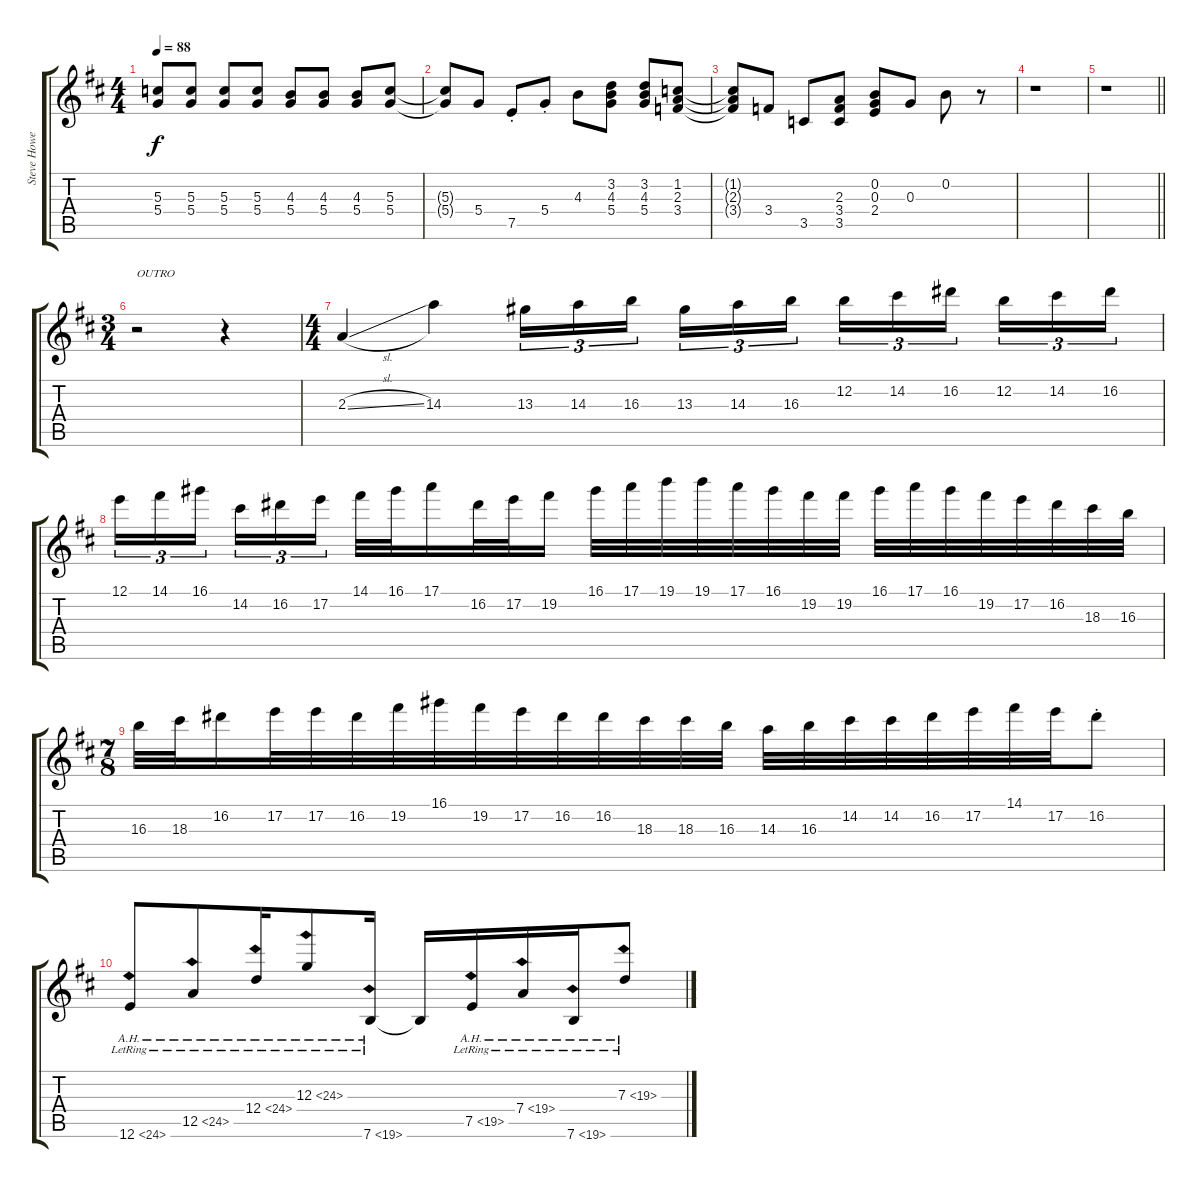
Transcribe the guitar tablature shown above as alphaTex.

\track ("Steve Howe 1" "Steve Howe") {instrument electricguitarjazz}
\staff {score tabs}
\tuning (E4 B3 G3 D3 A2 E2) {hide}
\ts (4 4)
\tempo 88
\clef g2
\ks d
(5.3 5.4).8{dy f} (5.3 5.4).8 (5.3 5.4).8 (5.3 5.4).8 (4.3 5.4).8 (4.3 5.4).8 (4.3 5.4).8 (5.3 5.4).8 |
(5.3{t} 5.4{t}).8 5.4.8 7.5{st}.8 5.4{st}.8 4.3.8 (3.2 4.3 5.4).8 (3.2 4.3 5.4).8 (1.2 2.3 3.4).8 |
(1.2{t} 2.3{t} 3.4{t}).8 3.4.8 3.5.8 (2.3 3.4 3.5).8 (0.2 0.3 2.4).8 0.3.8 0.2.8 r.8 |
r.1 |
\barLineRight lightlight
r.1 |
\ts (3 4)
r.2{txt "OUTRO"} r.4 |
\ts (4 4)
2.3{sl}.4 14.3.4 13.3.16{tu (3 2)} 14.3.16{tu (3 2)} 16.3.16{tu (3 2)} 13.3.16{tu (3 2)} 14.3.16{tu (3 2)} 16.3.16{tu (3 2)} 12.2.16{tu (3 2)} 14.2.16{tu (3 2)} 16.2.16{tu (3 2)} 12.2.16{tu (3 2)} 14.2.16{tu (3 2)} 16.2.16{tu (3 2)} |
12.1.16{tu (3 2)} 14.1.16{tu (3 2)} 16.1.16{tu (3 2)} 14.2.16{tu (3 2)} 16.2.16{tu (3 2)} 17.2.16{tu (3 2)} 14.1.32 16.1.32 17.1.16 16.2.32 17.2.32 19.2.16 16.1.32 17.1.32 19.1.32 19.1.32 17.1.32 16.1.32 19.2.32 19.2.32 16.1.32 17.1.32 16.1.32 19.2.32 17.2.32 16.2.32 18.3.32 16.3.32 |
\ts (7 8)
16.3.32 18.3.32 16.2.16 17.2.32 17.2.32 16.2.32 19.2.32 16.1.32 19.2.32 17.2.32 16.2.32 16.2.32 18.3.32 18.3.32 16.3.32 14.3.32 16.3.32 14.2.32 14.2.32 16.2.32 17.2.32 14.1.32 17.2.32 16.2{st}.8 |
12.6{ah 12 lr}.8 12.5{ah 12 lr}.8 12.4{ah 12 lr}.16 12.3{ah 12 lr}.8 7.6{ah 12 lr}.16 7.6{t}.16 7.5{ah 12 lr}.16 7.4{ah 12 lr}.16 7.6{ah 12 lr}.16 7.3{ah 12 lr}.8
